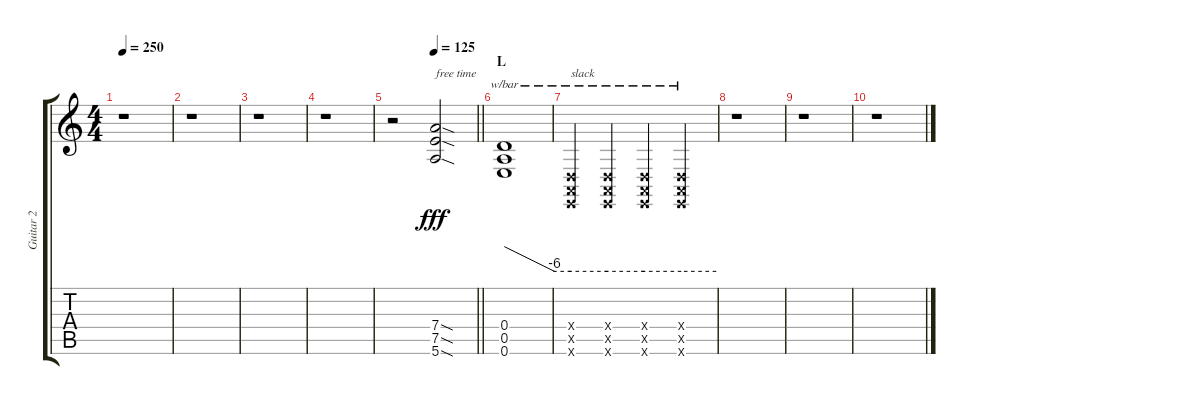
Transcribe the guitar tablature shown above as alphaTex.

\track ("Guitar 2" "Guitar 2") {instrument distortionguitar}
\staff {score tabs}
\tuning (E4 B3 G3 D3 A2 E2) {hide}
\ts (4 4)
\tempo 250
\clef g2
\ks c
r.1{dy fff} |
r.1 |
r.1 |
r.1 |
\tempo (125 0.5)
\barLineRight lightlight
r.2 (7.4{sod} 7.5{sod} 5.6{sod}).2{txt "free time"} |
\section ("" "L")
(0.4 0.5 0.6).1{tbe (custom default 0 0 45 -24 60 -24)} |
(0.4{x} 0.5{x} 0.6{x}).4{tbe (hold default 0 -24 60 -24) txt "slack"} (0.4{x} 0.5{x} 0.6{x}).4{tbe (hold default 0 -24 60 -24)} (0.4{x} 0.5{x} 0.6{x}).4{tbe (hold default 0 -24 60 -24)} (0.4{x} 0.5{x} 0.6{x}).4{tbe (hold default 0 -24 60 -24)} |
r.1 |
r.1 |
r.1
